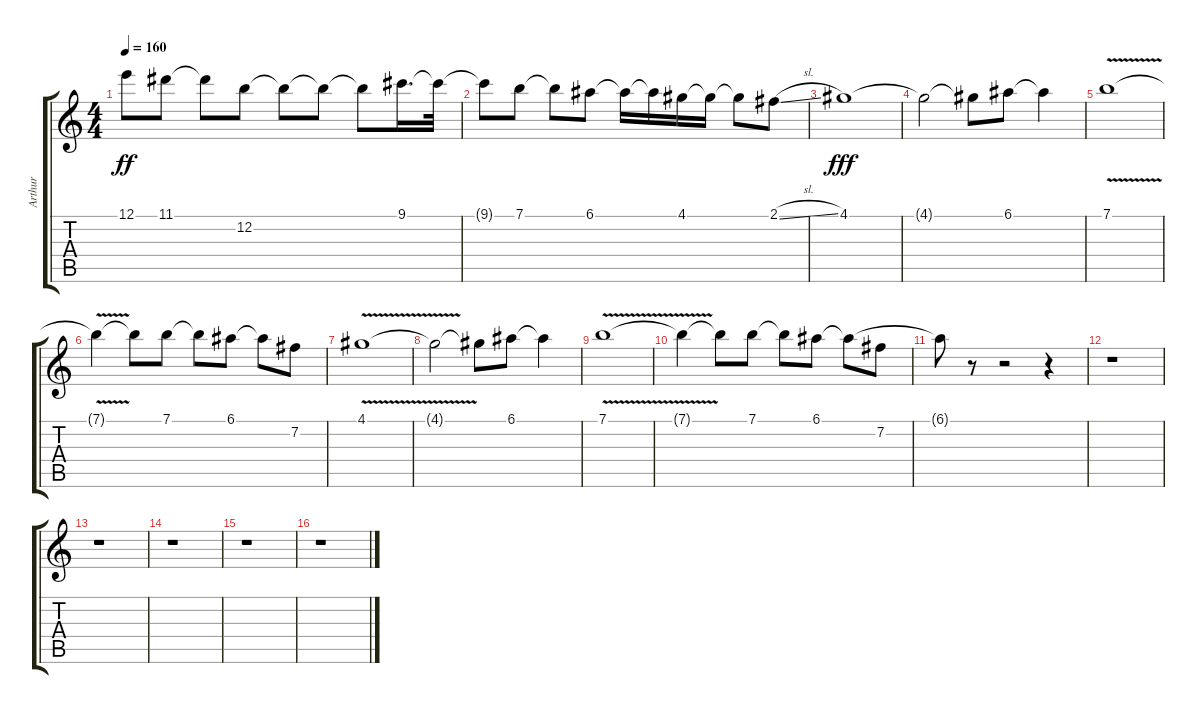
\track ("Arthur" "Arthur") {instrument acousticguitarsteel}
\staff {score tabs}
\tuning (E4 B3 G3 D3 A2 E2) {hide}
\ts (4 4)
\tempo 160
\clef g2
\ks c
12.1.8{dy ff} 11.1.8 11.1{t}.8 12.2.8 12.2{t}.8 12.2{t}.8 12.2{t}.8 9.1.16{d} 9.1{t}.32 |
9.1{t}.8 7.1.8 7.1{t}.8 6.1.8 6.1{t}.16 6.1{t}.16 4.1.16 4.1{t}.16 4.1{t}.8 2.1{sl}.8 |
4.1.1{dy fff} |
4.1{t}.2 4.1{t}.8 6.1.8 6.1{t}.4 |
7.1{v}.1 |
7.1{t}.4 7.1{t}.8 7.1.8 7.1{t}.8 6.1.8 6.1{t}.8 7.2.8 |
4.1{v}.1 |
4.1{t}.2 4.1{t}.8 6.1.8 6.1{t}.4 |
7.1{v}.1 |
7.1{t}.4 7.1{t}.8 7.1.8 7.1{t}.8 6.1.8 6.1{t}.8 7.2.8 |
6.1{t}.8 r.8 r.2 r.4 |
r.1 |
r.1 |
r.1 |
r.1 |
r.1
